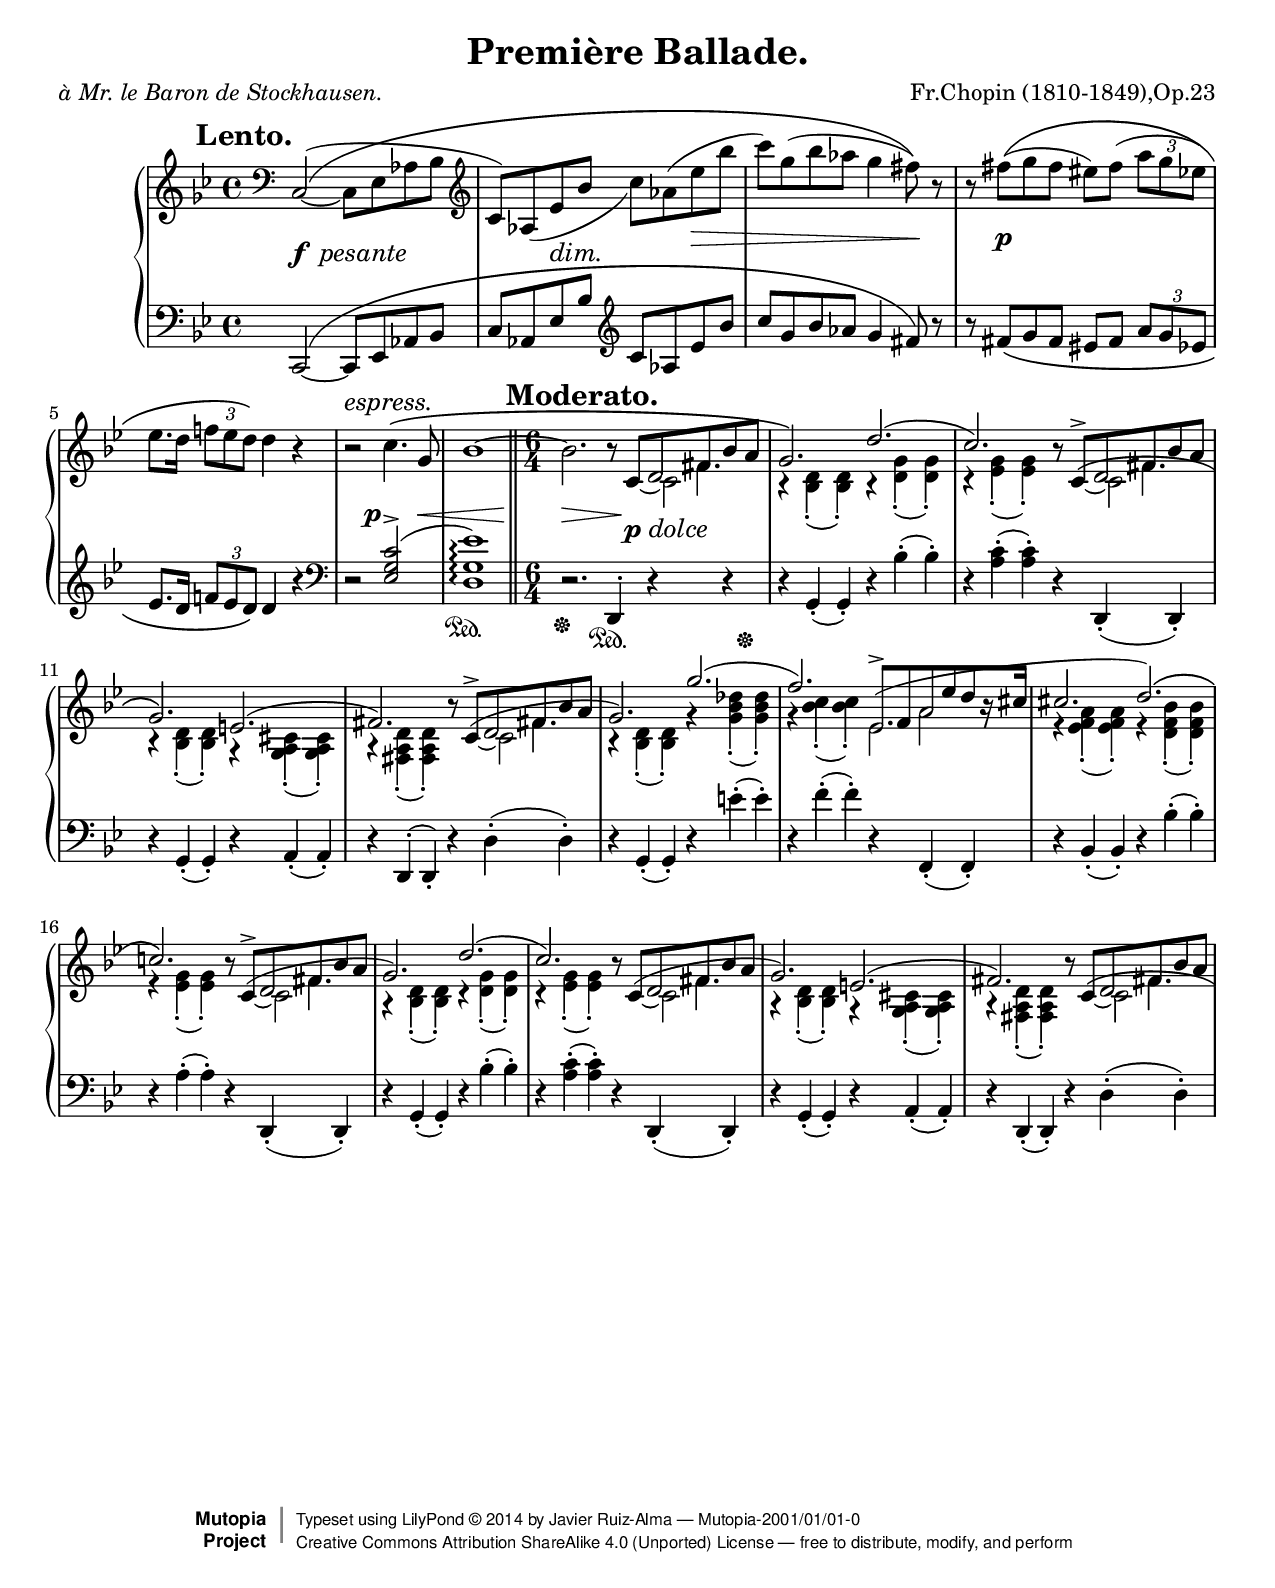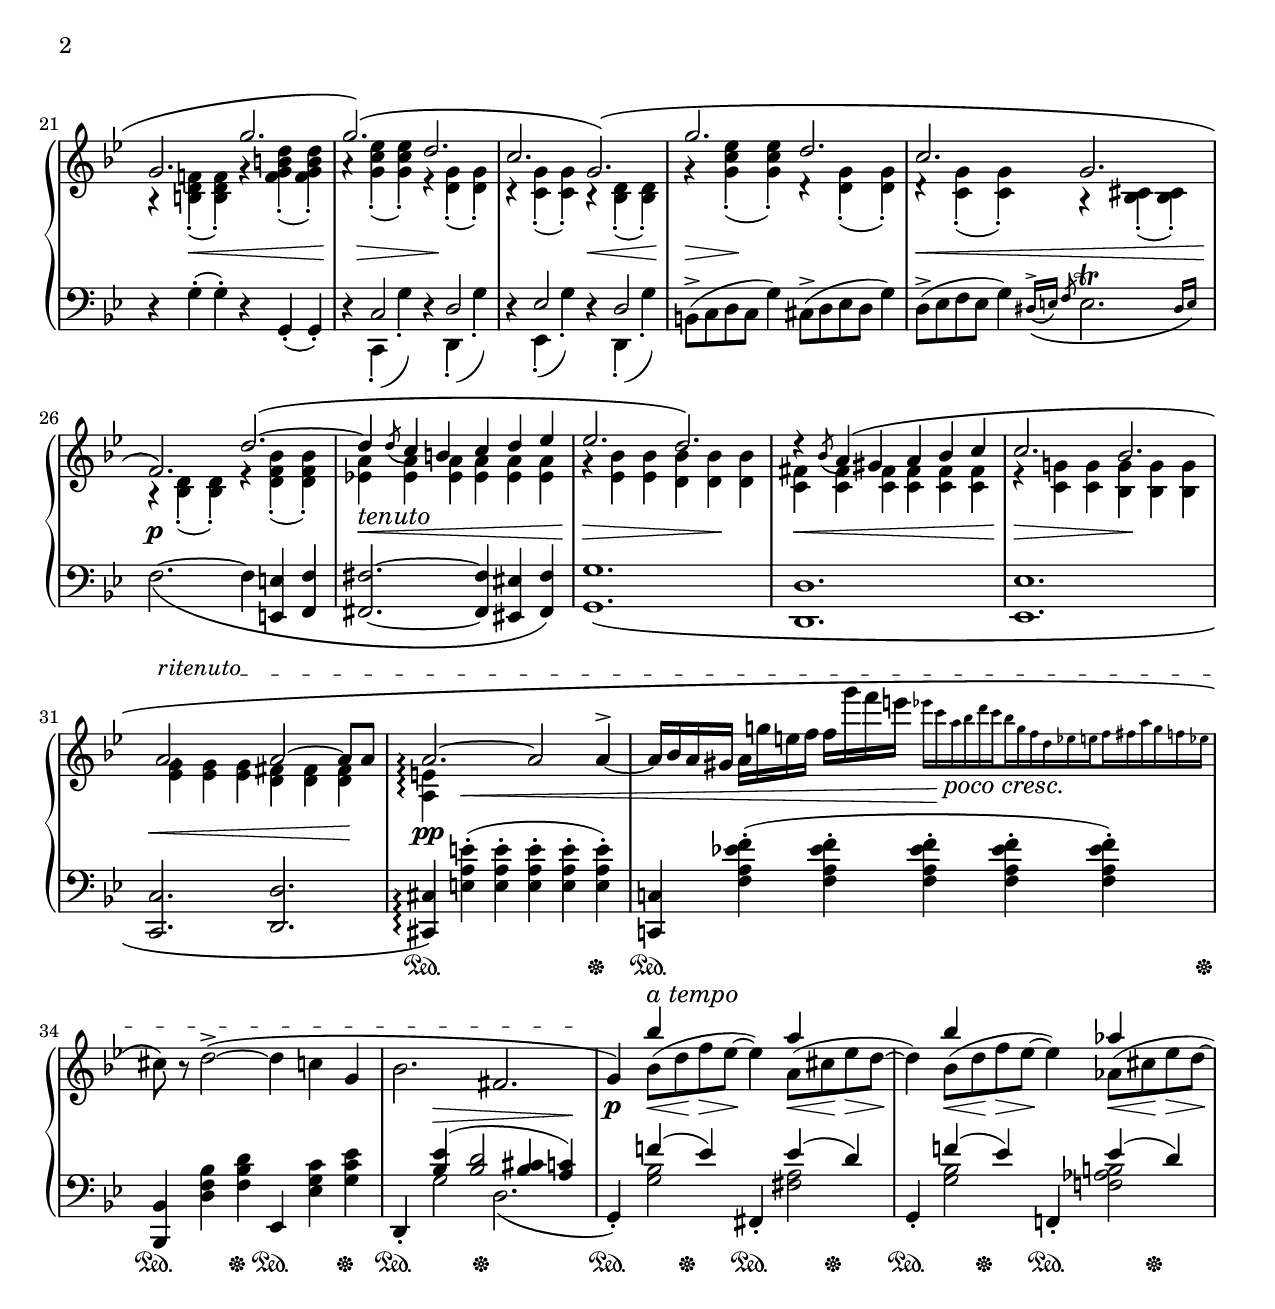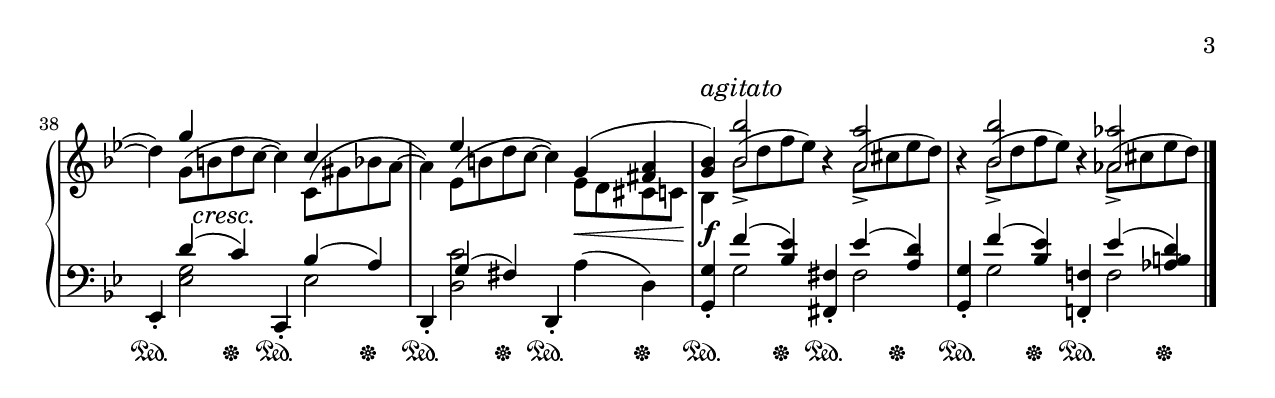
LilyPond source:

%%--------------------------------------------------------------------
% The Mutopia Project
% LilyPond template for keyboard solo piece
%%--------------------------------------------------------------------

\version "2.18.2"

#(set-default-paper-size "letter")
#(set-global-staff-size 20)

\paper {
    top-margin = 8\mm                              %-minimum top-margin: 8mm
    top-markup-spacing.basic-distance = #5         %-dist. from bottom of top margin to the first markup/title
    markup-system-spacing.basic-distance = #6      %-dist. from header/title to first system
    top-system-spacing.basic-distance = #12        %-dist. from top margin to system in pages with no titles
    last-bottom-spacing.basic-distance = #11       %-pads music from copyright block
    ragged-bottom = ##t
    ragged-last-bottom = ##t
}

\header {
    title = "Première Ballade."
    composer = \markup "Fr.Chopin (1810-1849),Op.23"
    poet = \markup \italic "à Mr. le Baron de Stockhausen."
    date = "1836"
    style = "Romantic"
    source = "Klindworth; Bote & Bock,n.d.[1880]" % "Mikuli; Schirmer, 1894"

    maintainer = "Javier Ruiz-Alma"
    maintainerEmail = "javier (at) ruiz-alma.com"
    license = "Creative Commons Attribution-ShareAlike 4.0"

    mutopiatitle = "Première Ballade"
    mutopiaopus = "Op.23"
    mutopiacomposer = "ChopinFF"
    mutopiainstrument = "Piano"

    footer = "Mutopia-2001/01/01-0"
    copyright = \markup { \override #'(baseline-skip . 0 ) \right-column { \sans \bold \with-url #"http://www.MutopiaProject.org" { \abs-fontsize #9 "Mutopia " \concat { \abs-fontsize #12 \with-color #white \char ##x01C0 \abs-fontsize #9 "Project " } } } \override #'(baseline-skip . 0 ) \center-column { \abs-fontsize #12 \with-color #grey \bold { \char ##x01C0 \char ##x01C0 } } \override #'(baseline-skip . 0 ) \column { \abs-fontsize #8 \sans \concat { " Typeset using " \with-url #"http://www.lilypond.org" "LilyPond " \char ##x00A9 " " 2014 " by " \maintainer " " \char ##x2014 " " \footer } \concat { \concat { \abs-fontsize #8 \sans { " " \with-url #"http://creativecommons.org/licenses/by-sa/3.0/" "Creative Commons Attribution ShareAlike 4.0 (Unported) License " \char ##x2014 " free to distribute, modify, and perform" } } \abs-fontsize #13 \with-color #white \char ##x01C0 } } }
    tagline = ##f
}

%--------Definitions
\version "2.18.2"

%--------Definitions for Chopin Ballade 1
staffUp = \change Staff = "upper"
staffDown = \change Staff = "lower"
mBreak = { \break }
mNoBreak = { \noBreak }



global = {
  \key g \minor
}


hideF = \tweak #'stencil ##f \f
hideP = \tweak #'stencil ##f \p
hideMF = \tweak #'stencil ##f \mf

tempoLargo = \tempo 4 = 55
tempoMod = \tempo 4 = 75
tempoAgitato = \tempo 4 = 80
hideTempo = \set Score.tempoHideNote = ##t

lentoLegend = \markup \huge \right-align \bold \raise #1.5 "Lento."
moderatoLegend = \markup \center-align \huge \bold "     Moderato."
fPesante = \markup \concat { \dynamic "f" \italic \larger "  pesante" }
pDolce = \markup \concat { \dynamic "p" \italic \larger " dolce" }
dimTxt = \markup \italic \larger "dim."
espressTxt = \markup \italic \larger "espress."
tenutoTxt = \markup \italic \larger "tenuto"
pocoCresc = \markup \italic \larger "poco cresc."
aTempo = \markup \italic \larger "a tempo"
agitato = \markup \italic \larger "agitato"
crescTxt = \markup \italic \larger "cresc."
ritenSpanner = {
  \override TextSpanner #'(bound-details left text) = \markup { \italic "ritenuto" }
  \override TextSpanner #'(bound-details left-broken text) = ##f
  \once \override TextSpanner #'bound-details #'right #'padding = #4.0
  \once \override TextSpanner #'bound-details #'right-broken #'padding = #0.5
}

setRestDirDown = \override Rest #'direction = #down
setRestDirUp = \override Rest #'direction = #up
doubleSlursOn = \set doubleSlurs = ##t
doubleSlursOff = \set doubleSlurs = ##f
connectArpeggio = \set Staff.connectArpeggios = ##t

cadenzaSizeOn = {
  \override NoteHead.font-size = #-4
  \override Accidental.font-size = #-4
  \override AccidentalCautionary.font-size = #-4
  \override Beam.beam-thickness = #0.28
  \once \override Beam.length-fraction = #0.65
}
cadenzaSizeOff = {
  \revert NoteHead.font-size
  \revert Accidental.font-size
  \revert AccidentalCautionary.font-size
  \revert Beam.beam-thickness
}

subdivideBeamOn = {
  \set subdivideBeams = ##t
  \set baseMoment = #(ly:make-moment 1/4)
}
subdivideBeamOff = \set subdivideBeams = ##f

alignBeamOne = \once \override Beam.positions = #'(-1.2 . -1.2)

moveNoteOne = \once \override NoteColumn #'force-hshift = #1.0
moveNoteTwo = \once \override NoteColumn #'force-hshift = #1.5
slashFlag = \once \override Flag.stroke-style = #"grace"

halfNotehead = {
  \once \override NoteHead.stencil = #ly:text-interface::print
  \once \override NoteHead.text = \markup \musicglyph #"noteheads.s2"
}

%---------Pavel's snippet from LSR to change clef at beginning of staff
% Append markup in the text property to the grob
#(define (append-markup grob old-stencil)
  (ly:stencil-combine-at-edge
    old-stencil X RIGHT (ly:text-interface::print grob)))

trebleToBass = {
  \clef bass
  % Fake staff clef appearance
  \once \override Staff.Clef.glyph-name = #"clefs.G"
  \once \override Staff.Clef.Y-offset = #-1
  % Append change clef to the time signature
  \once \override Staff.TimeSignature.text = \markup {
    \hspace #1.2
    \raise #1
    \musicglyph #"clefs.F_change"
  }
  \once \override Staff.TimeSignature.stencil = #(lambda (grob)
    (append-markup grob (ly:time-signature::print grob)))
}

%{
ten = \tenuto

hidePP = \tweak #'stencil ##f \pp


piuPP = \markup { \right-align \concat { \italic \bold "più " \dynamic pp } }
piuP = \markup { \left-align \concat { \italic \bold "più " \dynamic p } }

breatheFermata = {
  \once \override BreathingSign.text = \markup {
  \combine
  \musicglyph #"scripts.rcomma"
  \raise #1
  \musicglyph #"scripts.ufermata"
  }
  \breathe
}
shiftNoteRight = \override NoteColumn.force-hshift = #1.3
shiftNoteRightTwo = \override NoteColumn.force-hshift = #0.5
shiftNoteLeft = \override NoteColumn.force-hshift = #-1.0
shiftNoteNone = \revert NoteColumn.force-hshift
pushDynLeft = \once \override DynamicText.extra-offset = #'( -0.5 . 0 )
moveDynOne = \once \override DynamicText.extra-offset = #'( -2.0 . -2.8 )
moveDynTwo = \once \override Hairpin.extra-offset = #'( 1.6 . -1.5 )
moveDynTre = \once \override Hairpin.extra-offset = #'( 0 . -1 )
moveDynQtr = \once \override Hairpin.extra-offset = #'( 0 . 0.8 )
moveDynCin = \once \override DynamicText.extra-offset = #'( 0 . 0.8 )
moveDynSix = \once \override TextScript.extra-offset = #'( -0.5 . 3 )
moveDynSep = \once \override DynamicText.extra-offset = #'( -2.5 . 2.5 )
moveDynOct = \once \override DynamicText.extra-offset = #'( -3.2 . 3.5 )
moveDynNov = \once \override DynamicText.extra-offset = #'( 0.6 . 1.4 )
moveDynTen = \once \override DynamicText.extra-offset = #'( 0 . -2.4 )
moveDynEle = \once \override DynamicText.extra-offset = #'( -1.5 . -2.5 )
moveDynTwe = \once \override Hairpin.rotation = #'(9 0.5 0)
moveDynThi = \once \override TextScript.extra-offset = #'( -0.7 . -4 )
moveDynFou = \once \override DynamicText.extra-offset = #'( -2.5 . -3.8 )
moveDynFif = \once \override DynamicText.extra-offset = #'( -4.8 . -4.7 )
moveDynSixt = \once \override Hairpin.extra-offset = #'( -3 . 0 )
moveDynSevt = \once \override Hairpin.extra-offset = #'( 0 . -0.6 )
moveDynEigt = \once \override DynamicText.extra-offset = #'( 0 . -0.6 )
openHairpin = \once \override Hairpin.height = #1
lengthenHairpin = \once \override Hairpin.minimum-length = #8
brokenHairpin = {
  \override Hairpin.to-barline = ##f
  \override Hairpin.after-line-breaking = ##t
}
spacerOne = { \hideNotes \shiftOff a,,8 \unHideNotes }
timeSigParenth = \once \override Staff.TimeSignature.stencil = #(lambda (grob) (parenthesize-stencil 
      (ly:time-signature::print grob) 0.1 0.4 0.4 0.1 ))
timeSigShowBeg = {
  \once \override Staff.TimeSignature #'break-visibility = #begin-of-line-visible
  \set Staff.explicitKeySignatureVisibility = #begin-of-line-visible 
}

shapeSlurOne = \shape #'((0 . 0) (0 . 0) (0 . 0) (-0.5 . 0)) Slur
shapeSlurTwo = \shape #'((-1.0 . 1.3) (0 . 1.0) (0 . 0.1) (-0.9 . 0.2)) Slur
shapeSlurTre = \shape #'((1.0 . -0.8) (2 . -6.0) (-1 . 0.8) (0 . 1.2)) PhrasingSlur
shapeSlurQtr = \shape #'((0.6 . 2) (2 . -1.5) (0 . 0) (0 . 0)) Slur
shapeSlurCin = \shape #'((-0.5 . 0) (3 . 2) (-2 . 2) (-0.5 . -1.6)) PhrasingSlur
shapeSlurSix = \shape #'(
               ((0.4 . -1.6) (3 . 0.4) (0 . 0) (0 . 0))
               ((0 . -0.4) (0 . -0.2) (0 . -0.4) (-0.5 . -1.2))
               ) PhrasingSlur
shapeSlurSep = \shape #'((0.5 . 2) (1 . 0.5) (0 . 0) (0 . 0)) Slur
shapeSlurOct = \shape #'((0 . 0) (1 . -0.8) (-1 . -1) (-0.5 . -1)) Slur
shapeSlurNov = \shape #'((0.4 . 2) (1 . 2.2) (0 . 2.2) (-0.7 . 2.7)) Slur
shapeSlurEle = \shape #'((0.5 . 1) (0 . 0.3) (0 . 0.3) (-0.5 . 1)) Slur
shapeSlurTwe = \shape #'((0 . 0) (0 . 0) (0 . 0) (2 . 0)) Slur
shapeSlurThi = \shape #'((0 . 0) (0 . 0) (-0.5 . 0.6) (0 . -0.8)) PhrasingSlur
shapeSlurFou = \shape #'((0.5 . -1.8) (1 . -0.5) (-1 . -0.4) (-0.5 . -1.8)) PhrasingSlur
shapeSlurFif = \shape #'(
               ((0.7 . -0.9) (3 . 1.2) (-1 . 1.2) (-0.5 . 0))
               ((0 . 0) (2 . 1.3) (-1 . 1.3) (-0.5 . 0.5))
               ) PhrasingSlur
shapeSlurSixt = \shape #'((0.8 . -1.8) (4 . 2) (-7 . 2) (-0.5 . -2.5)) PhrasingSlur
shapeSlurSevt = \shape #'((0 . -0.5) (2 . 2) (-3 . 0.5) (-0.5 . 0)) PhrasingSlur
shapeSlurEigt = \shape #'((0.5 . 2.8) (0 . 2) (0 . 1.3) (0 . 1)) Slur
shapeSlurNint = \shape #'((1.0 . 2.1) (1 . 1.3) (-1 . 0.3) (-1.5 . 0.8)) PhrasingSlur
shapeSlurTwen = \shape #'((1.0 . 1.1) (1.5 . 0.4) (-1 . 0.0) (-0.5 . 0.3)) PhrasingSlur
shapeSlurTwUn = \shape #'((0 . 0.4) (0 . 0.3) (0 . 0) (-0.5 . 0)) Slur

alignBeamOne = \once \override Beam.damping = #4
alignBeamTwo = \once \override Beam.positions = #'(0.3 . 0.7)
alignBeamTre = \once \override Beam.positions = #'(1.0 . 2.0)
alignBeamQtr = \once \override Beam.positions = #'(-5.5 . -6.6)
alignBeamCin = \override Beam.positions = #'(2.2 . 2.6)
alignBeamSix = \once \override Beam.positions = #'(5.7 . 8)
alignBeamRev = \revert Beam.positions

moveNoteOne = \once \override NoteColumn #'force-hshift = #-1.9
moveNoteTwo = \once \override NoteColumn #'force-hshift = #1
moveNoteTre = \once \override NoteColumn #'force-hshift = #-0.7

moveScriptOne = \once \override TextScript.extra-offset = #'( -2.5 . -2.8 )

preBrokenBeam = {
  \override Beam.layer = #0
  \override Stem.layer = #3
  \override Accidental.layer = #3
  \override NoteHead.layer = #15
  \override StaffSymbol.layer = #3
  \override TextScript.layer = #1
}
preBrokenBeamOne = { 
  \once \override TextScript.staff-padding = #0
  \once \override TextScript.vertical-skylines = #'()
  \once \override TextScript.extra-offset = #'( -1 . 3.3 )
}
preBrokenBeamTwo = { 
  \once \override TextScript.staff-padding = #0
  \once \override TextScript.vertical-skylines = #'()
  \once \override TextScript.extra-offset = #'( -1 . 4.2 )
}
preBrokenBeamTre = { 
  \once \override TextScript.staff-padding = #0
  \once \override TextScript.vertical-skylines = #'()
  \once \override TextScript.extra-offset = #'( -0.9 . 4.8 )
}
postBrokenBeam = {
  \revert Beam.layer
  \revert Stem.layer
  \revert NoteHead.layer
  \revert StaffSymbol.layer
  \revert TextScript.layer
}
breakBeamOne = \markup {
                   \with-dimensions #'(2 . 7) #'(0 . 0)
                   \with-color #white
                   \filled-box #'(5.0 . 9.0) #'(1.0 . 1.8) #0
}
breakBeamTwo = \markup {
                   \with-dimensions #'(2 . 7) #'(0 . 0)
                   \with-color #white
                   \filled-box #'(5.2 . 8.4) #'(1.0 . 1.8) #0
}
breakBeamTre = \markup {
                   \with-dimensions #'(2 . 7) #'(0 . 0)
                   \with-color #white
                   \filled-box #'(5.2 . 8.4) #'(1.05 . 1.9) #0
}
breakBeamQtr = \markup {
                   \with-dimensions #'(2 . 7) #'(0 . 0)
                   \with-color #white
                   \filled-box #'(5.3 . 8.6) #'(0.5 . 1.2) #0
}
breakBeamCin = \markup {
                   \with-dimensions #'(2 . 7) #'(0 . 0)
                   \with-color #white
                   \filled-box #'(5.0 . 8.3) #'(0.5 . 1.2) #0
}
breakBeamSix = \markup {
                   \with-dimensions #'(2 . 7) #'(0 . 0)
                   \with-color #white
                   \filled-box #'(5.2 . 8.2) #'(0.5 . 1.2) #0
}
breakBeamSep = \markup {
                   \with-dimensions #'(2 . 7) #'(0 . 0)
                   \with-color #white
                   \filled-box #'(5.2 . 8.5) #'(0.5 . 1.2) #0
}
legendOne = \markup { \center-align \smaller "doux et soutenu" }
legendTwo = \markup { \center-align \italic \smaller "doux mais en dehors" }

ignoreClashOnce = \once \override NoteColumn.ignore-collision = ##t


%}


%------------Music

cadenzaOne = { 
  \stemDown \cadenzaSizeOn \alignBeamOne \subdivideBeamOn
  \scaleDurations 2/3 {
    ees16[ c a bes d c bes g f d ees e f fis a g f! ees]
  } \cadenzaSizeOff \subdivideBeamOff
}

upperOne =  \relative c {
  \setRestDirUp
  \time 4/4 \tempoLargo \hideTempo
  \trebleToBass
  \stemNeutral
  c2-\hideF(\(_~^\lentoLegend c8 ees aes bes              | % 1
  \clef treble
  c8) aes_( ees' bes'  c) aes( ees' bes'                  | % 2
  c8) g( bes aes  g4 fis8)\) b,8\rest                     | % 3
  b8\rest fis'(^\(-\hideP g fis  eis) fis( \times 2/3 { a g ees) } | % 4
  ees8. d16 \times 2/3 { f!8 ees d\) } d4 b\rest          | % 5
  \stemNeutral b2\rest^\espressTxt c4.\( g8               | % 6
  bes1~                                                   | % 7
   \time 6/4 \tempoMod
  bes2.^\moderatoLegend b8\rest \stemDown \hideNotes c,8_~
     \unHideNotes \shiftOnn \moveNoteOne c2-\hideMF       | % 8
  \stemUp g'2.\) d'(                                      | % 9
  c2.) b8\rest \stemDown \hideNotes c,8\(_~ \unHideNotes 
     \moveNoteOne c2                                      | %10
  \stemUp g'2.\) e(                                       | %11
  fis2.) b8\rest \stemDown \hideNotes c,8_~^( \unHideNotes 
     \moveNoteOne c2                                      | %12
  \stemUp g'2.) g'(                                       | %13
  f2.) \stemDown ees,(                                    | %14
  \stemUp cis'2. d)\(                                     | %15
  c!2.\) b8\rest \stemDown \hideNotes c,8_~^( \unHideNotes
     \moveNoteOne c2                                      | %16
  \stemUp g'2.) d'(                                       | %17
  c2.) b8\rest \stemDown \hideNotes c,8_~^( \unHideNotes
     \moveNoteOne c2                                      | %18
  \stemUp g'2.) e(                                        | %19
  fis2.) b8\rest \stemDown \hideNotes c,8_~^\( \unHideNotes
     \moveNoteOne c2                                      | %20
  \stemUp g'2. g'                                         | %21
  g2.\)\( d                                               | %22
  c2. g\)\(                                               | %23
  g'2. d                                                  | %24
  c2. g                                                   | %25
  f2.\) d'~\(                                             | %26
  d4 \slurDown \acciaccatura  { d8 } c4 \slurNeutral b c d ees                   | %27
  ees2. d\)                                               | %28
  d4\rest \acciaccatura { bes8 } a4\( gis a bes c         | %29
  c2. bes                                                 | %30
  %--------------------------------------------ISSUE HERE: OBSCURED DOT!
  \ritenSpanner a2.\startTextSpan a2~ a8 a                                   | %31
  a2.\arpeggio ~ a2 a4->_~                                | %32
  a16 bes a gis \stemDown a g'! e f  f g'f e \cadenzaOne | %33
   \mBreak \stemNeutral
  cis8\) b8\rest d2->\(~ d4 c g                             | %34
  bes2. fis                                               | %35
  g4\)\stopTextSpan \stemUp bes'4^\aTempo s2 a4 s          | %36
  s4 bes4 s2 aes4 s                                | %37
  s4 g s2 c,4 s                                    | %38
  s4 ees s2 g,4^( <a fis>                           | %39
  <bes g>4)^\agitato <bes bes'>2 s4 <a a'>2         | %40
  s4 <bes bes'>2 s4 <aes aes'>2                     | %41
  
  \bar "|."
%}
}

upperTwo =  \relative c' {
  \time 4/4
  \repeat unfold 7 { s1 | }      % 1-7
  \time 6/4
  \mergeDifferentlyHeadedOn
  s2. s8 \stemUp c8-\hideP d fis bes a \stemDown   | % 8
  b,4\rest <d bes>-.( <d bes>-.) b\rest <g'd>-.( <g d>-.) | % 9
  c,4\rest <g' ees>-.( <g ees>-.) s8 \stemUp c,8^> d fis bes a \stemDown   | %10
  b,4\rest <d bes>-.( <d bes>-.) g,\rest <cis a g>-.( <cis a g>-.)  | %11
  a4\rest <d a fis>-.( <d a fis>-.) s8 \stemUp c^> d fis bes a \stemDown | %12
%------------ Schirmer, Breitkopf & Härtel, and Cortot: Bar13 5th and 6th beat:<des bes g>
  b,4\rest <d bes>-.( <d bes>-.) g\rest <des'bes g>-.( <des bes g>-.)  | %13
  g,4\rest <bes c>-.( <bes c>-.) \stemUp ees,8^>[ f a ees' d b16\rest cis]  | %14
  e,4\rest \stemDown <a f ees>-.( <a f ees>-.) e\rest <bes' f d>-.( <bes f d>-.)   | %15
  e,4\rest <g ees>-.( <g ees>-.) s8 c,^[^> d fis bes a]       | %16
  a,4\rest <d bes>-.( <d bes>-.) c\rest <g'd>-.(<g d>-.)    | %17
  c,4\rest <g'ees>-.(<g ees>-.) s8 c,^[ d fis bes a]        | %18
  a,4\rest <d bes>-.(<d bes>-.) g,\rest <cis a g>-.(<cis a g>-.)  | %19
  a4\rest <d a fis>-.( <d a fis>-.) s8 c^[ d fis bes a]  | %20
  a,4\rest <f'!d b>4-.( <f d b>-.) g\rest <d'b g f>-.( <d b g f>-.)  | %21
  a4\rest <ees'c g>-.( <ees c g>-.) e,\rest <g d>-.( <g d>-.)   | %22
  c,4\rest <g'c,>-.( <g c,>-.) b,\rest <d bes>-.( <d bes>-.)   | %23
  g4\rest <ees'c g>-.( <ees c g>-.) d,\rest <g d>-.( <g d>-.)   | %24
  d4\rest <g c,>-.( <g c,>-.) a,\rest <cis bes>-.( <cis bes>-.)  | %25
  a4\rest <d bes>-.( <d bes>-.) e\rest <bes'f d>-.( <bes f d>-.)  | %26
  <a ees!>4_\tenutoTxt <a ees> <a ees> <a ees> <a ees> <a ees>  | %27
  g\rest <bes ees,> <bes ees,> <bes d,> <bes d,> <bes d,>  | %28
  <fis c> <fis c> <fis c> <fis c> <fis c> <fis c>     | %29
  e\rest <g!c,> <g c,> <g bes,> <g bes,> <g bes,>     | %30
  \moveNoteTwo <g ees> <g ees> <g ees> <fis d> <fis d> <fis d>     | %31
   \mBreak
  <e a,>4\arpeggio s1\< s4                              | %32
  s2. s16\! s8.-\pocoCresc s2                           | %33
  s1.                                                   | %34
  s1. \tieUp \slurUp                                    | %35
  s4 bes'8\<( d\! f\> ees\!~ ees4) a,8\<( cis\! ees\> d\!~           | %36
  d4) bes8\<( d\! f\> ees\!~ ees4) aes,8\<( cis\! ees\> d\!~          | %37
  d4) g,8( b d c~ c4) c,8( gis' bes a~                  | %38
  a4) ees8( b' d c~c4)  ees,8\< d cis c                 | %39
  bes4_\f bes'8->( d f ees) b4\rest a8->( cis ees d)    | %40
  b4\rest bes8->( d f ees) b4\rest aes8->( cis ees d)   | %41
}

upperTre = \relative c' {
  \time 4/4
  \repeat unfold 7 { s1 | } \time 6/4     % 1-7
  \mergeDifferentlyHeadedOn \mergeDifferentlyDottedOn
  \stemDown
  s1 \tweak Stem.transparent ##t d2-\hideP | % 8
  s1.                                      | % 9
  s1 \tweak Stem.transparent ##t d2        | %10
  s1.                                      | %11
  s1 \tweak Stem.transparent ##t d2        | %12
  s1.                                      | %13
  s1 a'2                                   | %14
  s1.                                      | %15
  s1 \tweak Stem.transparent ##t d,2       | %16
  s1.                                      | %17
  s1 \tweak Stem.transparent ##t d2        | %18
  s1.                                      | %19
  s1 \tweak Stem.transparent ##t d2        | %20
}
upperQtr = \relative c' {
  \time 4/4
  \repeat unfold 7 { s1 | }              % 1-7
  \time 6/4 \mergeDifferentlyDottedOn \stemDown
  s1 s8 fis4.-\hideP                   | % 8
  s1.                                  | % 9
  s1 s8 fis4.                          | %10
  s1.                                  | %11
  s1 s8 fis!4.                         | %12
  \repeat unfold 3 { s1. | }             %13-15
  s1 s8 fis4.                          | %16
  s1.                                  | %17
  s1 s8 fis4.                          | %18
  s1.                                  | %19
  s1 s8 fis!4.                         | %20
}

upperStaff =  <<{ \upperOne  } \\ { \upperTwo } \\ {  \upperTre } \\ {  \upperQtr }  >>

lowerOne = \relative c, {
  \time 4/4
  \setRestDirDown
  c2-\hideF\(_~ c8 ees aes bes                  | % 1
  c8 aes ees' bes' \clef treble  c aes ees' bes'| % 2
  c8 g bes aes  g4 fis8\) b8\rest               | % 3
  b8\rest fis8_\(-\hideP g fis  eis fis \times 2/3 { a g ees }  | % 4
  ees8. d16 \times 2/3 { f!8 ees d\) } d4 \staffDown b'\rest | %5
  \clef bass
  d,,2\rest <c' g ees>2(^>                      | % 6
  <ees g,d>1\arpeggio)\sustainOn                | % 7
   \bar "||" \time 6/4
   \stemNeutral
  d,2.\rest\sustainOff d,4-. d'\rest d\rest     | % 8
  d4\rest g,_._( g_.) d'\rest bes'-.( bes-.)    | % 9
  d,4\rest <c'a>-.( <c a>-.) d,\rest d,_._( d_.)| % 10
  d'4\rest g,_._( g_.) d'\rest a_._( a_.)       | %11
  d4\rest d,-.( d_.) d'\rest d-.( d-.)          | %12
  d4\rest g,_._( g_.) d'\rest e'-.( e-.)        | %13
  d,4\rest f'-.( f-.) d,\rest f,_._( f_.)       | %14
  d'4\rest bes_._( bes_.) d\rest bes'-.( bes-.) | %15
  d,4\rest a'^.^( a^.) d,\rest d,_._( d_.)      | %16
  d'4\rest g,_._( g_.) d'\rest bes'-.( bes-.)   | %17
  d,4\rest <c'a>-.( <c a>-.) d,\rest d,_._( d_.)| %18
  d'4\rest g,_._( g_.) d'\rest a_._( a_.)       | %19
  d4\rest d,_._( d_.) d'\rest d-.( d-.)         | %20
  d4\rest g-.( g-.) d\rest g,_._( g_.)          | %21
  d'4\rest \stemUp c2 d4\rest d2         | %22
  d4\rest ees2 d4\rest d2              | %23
   \mBreak \stemDown
  b8->( c d c g'4)  cis,8->( d ees d g4)   | %24
  d8->( ees f ees g4) \stemUp \grace { dis16->_([_\( e]) \slashFlag f8 } \stemDown \afterGrace e2.\trill { \stemUp dis16[ e]\) } | %25
  \stemDown f2.~_\( f4 \stemUp <e e,> <f f,>                 | %26
  <fis~ fis,_~>2. <fis fis,>4 <eis eis,> <fis fis,>\)  | %27
   \mBreak
  <g g,>1._\(                                          | %28
  <d d,>1.                                          | %29
  <ees ees,>1.                                      | %30
  <c c,>2. <d d,>                  | %31
   \mBreak
   <cis cis,>4\)\arpeggio \stemNeutral \doubleSlursOff <e' a, e>-.( <e a, e>-. <e a, e>-. <e a, e>-. <e a, e>-.) | %32
  <c,!c,!>4 <f'ees!a,f>-.( <f ees a,f>-. <f ees a,f>-. <f ees a,f>-. <f ees a,f>-.)      | %33
   \mBreak
  <bes,,bes,>4 <bes'f d> <d bes f> ees,,<c''g ees><ees c g>  | %34
  d,,4_. g'2 d2._(                          | %35
  g,4_.) <bes'g>2 fis,4_. <a'fis>2                   | %36
  g,4_. <bes'g>2 f,!4_. <b'aes f!>2                 | %37
  ees,,4_. <ees'g>2 c,4_. ees'2                     | %38
  d,4_. <d'c'>2 d,4_. a''( d,)                      | %39
  <g g,>4_. g2 <fis fis,>4_. fis2                   | %40
  <g g,>4_. g2 <f! f,!>4_. f2                       | %41
}

lowerTwo = \relative c {
  \time 4/4
  \repeat unfold 7 { s1 | }      % 1-7
  \time 6/4
  \repeat unfold 14 { s1. | }   %8-21
  \stemDown s4 c,-._( g''-.) s d,-._( g'-.)    | %22
  s4 ees,4-._( g'-.) s d,-._( g'-.)            | %23
  \repeat unfold 11 { s1. | }          | %24-34
  \stemUp \slurUp \tieUp
  s4 <bes ees>(^\> <d bes>2 <cis bes>4 <c a>)\!    | %35
  s4 f!( ees) s ees( d)              | %36
  s4 f!( ees) s ees( d)              | %37
  s4 d( c) s bes( a)                 | %38
  s4 g( fis) s2.                     | %39
  s4 f'( <ees bes>) s ees( <d a>)    | %40
  s4 f( <ees bes>) s ees( <d b aes>) | %41
}
breaks = {
  \repeat unfold 3 { s1 \mNoBreak } s1 \mBreak        % line 1 ( 1- 4)
  \repeat unfold 3 { s1 \mNoBreak } 
     \repeat unfold 2 { s1. \mNoBreak }  s1. \mBreak  % line 2 ( 5-10)
  \repeat unfold 4 { s1. \mNoBreak } s1. \mBreak      % line 3 (11-15)
  \repeat unfold 4 { s1. \mNoBreak } s1. \mBreak      % line 4 (16-20)
  \repeat unfold 4 { s1. \mNoBreak } s1. \mBreak      % line 5 (21-25)
  \repeat unfold 4 { s1. \mNoBreak } s1. \mBreak      % line 6 (26-30)
  \repeat unfold 2 { s1. \mNoBreak } s1. \mBreak      % line 7 (31-33)
  \repeat unfold 3 { s1. \mNoBreak } s1. \mBreak      % line 8 (34-37)
  \repeat unfold 3 { s1. \mNoBreak } s1. \mBreak      % line 9 (38-41)
}

lowerStaff = << { \lowerOne }
                \\
                { \lowerTwo }
                \\
                { \breaks }
>>

dynamics = {
  s4-\fPesante s8 s8 s2                               | % 1
  s4 s2-\dimTxt s4\>                                  | % 2
  s2. s4\!                                            | % 3
  s8 s8\p s2.                                         | % 4
  s1                                                  | % 5
  s4. s8\p s4. s8\<                                   | % 6
  s2. s8 s8\!                                         | % 7
  s2.\> s8\! s2-\pDolce s8                            | % 8
  \repeat unfold 12 { s1. | }                         | % 9-20
  s4 s1\< s4                                          | %21
  s8\! s8\> s2 s2.\!                                  | %22
  s2. s2.\<                                           | %23
  s4\!\> s4\! s1                                      | %24
  s1.\<                                               | %25
  s1.\!\p                                             | %26
  s1.\<                                               | %27
  s1\!\> s2\!                                         | %28
  s1.\<                                               | %29
  s2.\!\> s2.\!                                       | %30
  s1\< s4 s16 s8.\!                                   | %31
  s1.\pp                                              | %32
  s1.                                                 | %33
  s1.                                                 | %34
  s1.                                                 | %35
  s1.\p                                               | %36
  s1.                                                 | %37
  s4 s16 s16-\crescTxt s4. s2.                        | %38
  s1.                                                 | %39
  s1.                                                 | %40
}

pedal = {
 \repeat unfold 6 { s1 | }                                % 1-6
 s1                                                     | % 7
 s2. s2\sustainOn s8 s8\sustainOff                      | % 8
 \repeat unfold 23 { s1. | }                              % 9-31
 s4\sustainOn s1 s4\sustainOff                          | %32
 s4\sustainOn s1 s8 s16. s32\sustainOff                 | %33
 s4\sustainOn s s\sustainOff s\sustainOn s s\sustainOff | %34
 s4\sustainOn s4. s4\sustainOff s8 s2                       | %35
 s4..\sustainOn s4\sustainOff s16 s4..\sustainOn s4\sustainOff s16 | %36
 s4..\sustainOn s4\sustainOff s16 s4..\sustainOn s4\sustainOff s16  | %37
 s2\sustainOn s4\sustainOff s2\sustainOn s4\sustainOff  | %38
 s2\sustainOn s4\sustainOff s2\sustainOn s4\sustainOff  | %39
 s2\sustainOn s4\sustainOff s4..\sustainOn s4\sustainOff s16  | %40
 s2\sustainOn s4\sustainOff s2\sustainOn s4\sustainOff  | %41
}

%-------Typeset music 
\score {
    %\removeWithTag #'played
    \new PianoStaff <<
        \new Staff = "upper" \with { \consists "Span_arpeggio_engraver" }
           { \clef treble \global \connectArpeggio \upperStaff }
        \new Dynamics = "dyns" { \dynamics }
        \new Staff = "lower" { \clef bass \global \lowerStaff }
        \new Dynamics = "ped" { \pedal }
    >>
    \layout{ 
     %{ \context {
        \PianoStaff
        \consists #Span_stem_engraver
      }%}
    } 
}
%-------generate Midi
\score {
    %\removeWithTag #'printed
    \context PianoStaff <<
        \set PianoStaff.midiInstrument = "acoustic grand"
        \new Staff = "upper" { \clef treble \global \upperStaff }
        \new Dynamics = "dyns" { \dynamics }
        \new Staff = "lower" { \clef bass \global \lowerStaff }
        \new Dynamics = "ped" { \pedal }
    >>
    \midi  { }
}